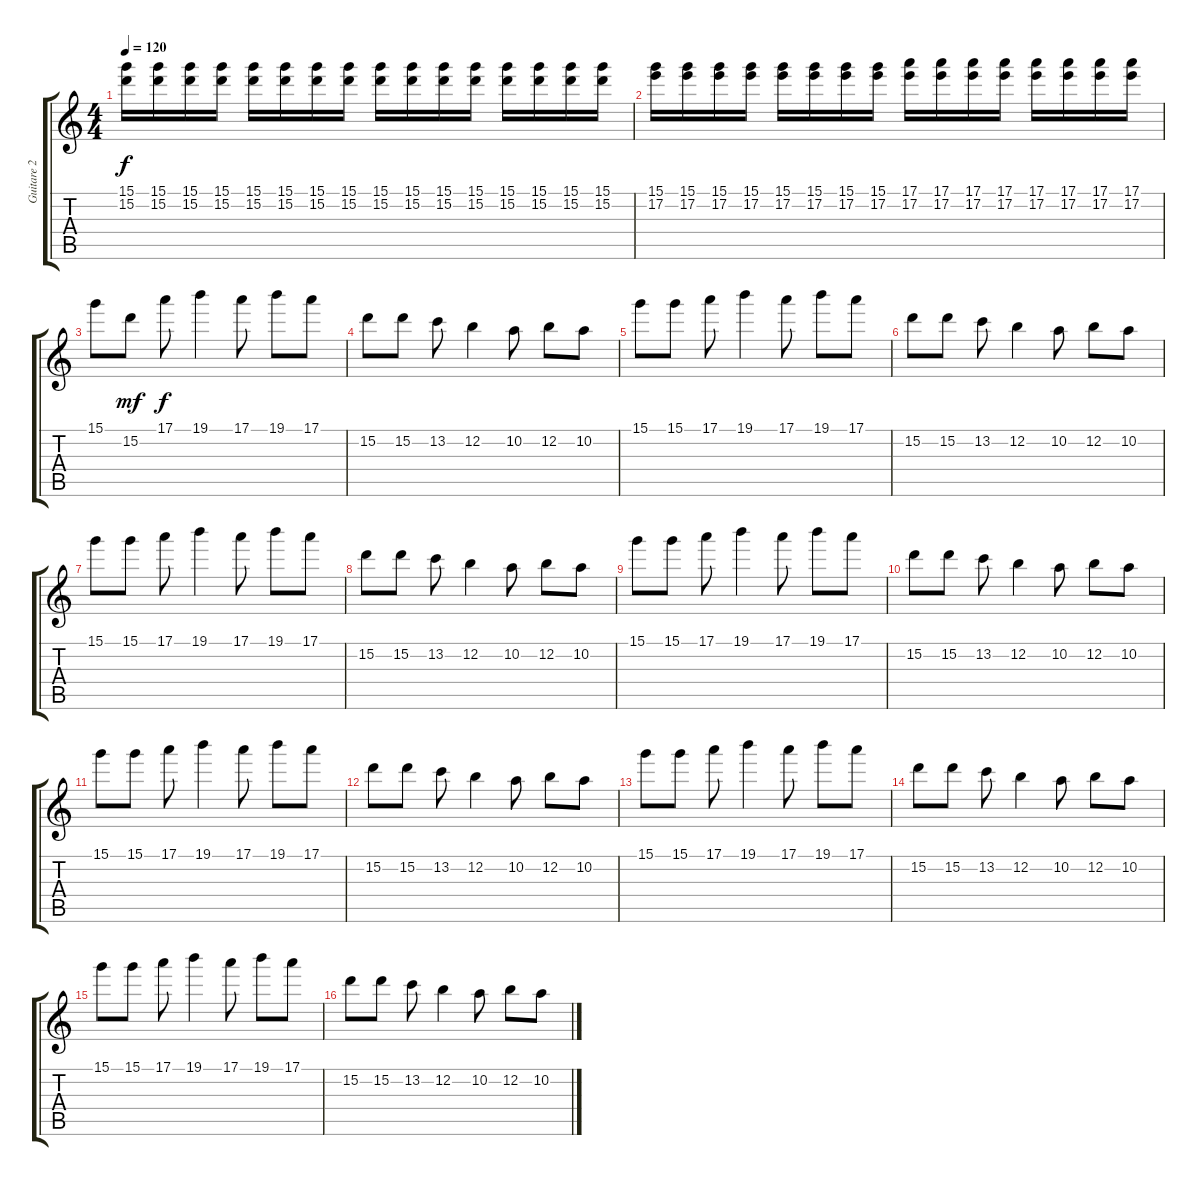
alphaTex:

\track ("Guitare 2" "Guitare 2") {instrument overdrivenguitar}
\staff {score tabs}
\tuning (E4 B3 G3 D3 A2 E2) {hide}
\ts (4 4)
\tempo 120
\clef g2
\ks c
(15.1 15.2).16{dy f} (15.1 15.2).16 (15.1 15.2).16 (15.1 15.2).16 (15.1 15.2).16 (15.1 15.2).16 (15.1 15.2).16 (15.1 15.2).16 (15.1 15.2).16 (15.1 15.2).16 (15.1 15.2).16 (15.1 15.2).16 (15.1 15.2).16 (15.1 15.2).16 (15.1 15.2).16 (15.1 15.2).16 |
(15.1 17.2).16 (15.1 17.2).16 (15.1 17.2).16 (15.1 17.2).16 (15.1 17.2).16 (15.1 17.2).16 (15.1 17.2).16 (15.1 17.2).16 (17.1 17.2).16 (17.1 17.2).16 (17.1 17.2).16 (17.1 17.2).16 (17.1 17.2).16 (17.1 17.2).16 (17.1 17.2).16 (17.1 17.2).16 |
15.1.8{balance 5} 15.2.8{dy mf} 17.1.8{dy f} 19.1.4 17.1.8 19.1.8 17.1.8 |
15.2.8 15.2.8 13.2.8 12.2.4 10.2.8 12.2.8 10.2.8 |
15.1.8 15.1.8 17.1.8 19.1.4 17.1.8 19.1.8 17.1.8 |
15.2.8 15.2.8 13.2.8 12.2.4 10.2.8 12.2.8 10.2.8 |
15.1.8 15.1.8 17.1.8 19.1.4 17.1.8 19.1.8 17.1.8 |
15.2.8 15.2.8 13.2.8 12.2.4 10.2.8 12.2.8 10.2.8 |
15.1.8 15.1.8 17.1.8 19.1.4 17.1.8 19.1.8 17.1.8 |
15.2.8 15.2.8 13.2.8 12.2.4 10.2.8 12.2.8 10.2.8 |
15.1.8 15.1.8 17.1.8 19.1.4 17.1.8 19.1.8 17.1.8 |
15.2.8 15.2.8 13.2.8 12.2.4 10.2.8 12.2.8 10.2.8 |
15.1.8 15.1.8 17.1.8 19.1.4 17.1.8 19.1.8 17.1.8 |
15.2.8 15.2.8 13.2.8 12.2.4 10.2.8 12.2.8 10.2.8 |
15.1.8 15.1.8 17.1.8 19.1.4 17.1.8 19.1.8 17.1.8 |
15.2.8 15.2.8 13.2.8 12.2.4 10.2.8 12.2.8 10.2.8
